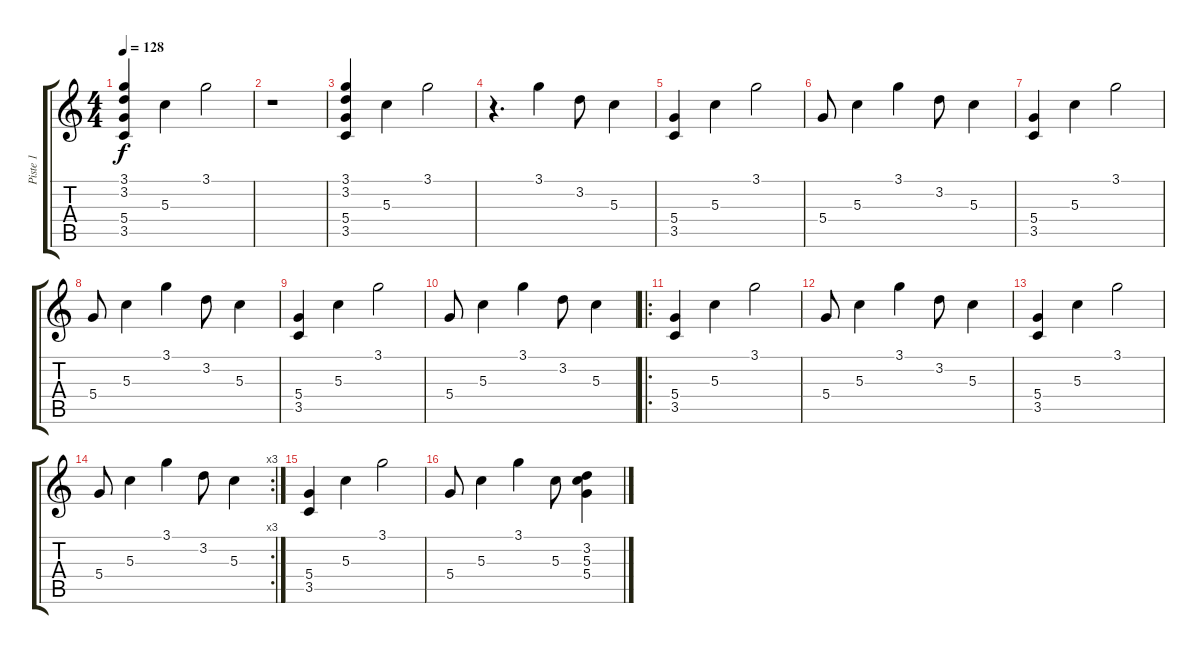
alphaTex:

\track ("Piste 1" "Piste 1") {instrument acousticguitarsteel}
\staff {score tabs}
\tuning (E4 B3 G3 D3 A2 E2) {hide}
\ts (4 4)
\tempo 128
\clef g2
\ks c
(3.1 3.2 5.4 3.5).4{dy f instrument acousticguitarsteel} 5.3.4 3.1.2 |
r.1 |
(3.1 3.2 5.4 3.5).4 5.3.4 3.1.2 |
r.4{d} 3.1.4 3.2.8 5.3.4 |
(5.4 3.5).4 5.3.4 3.1.2 |
5.4.8 5.3.4 3.1.4 3.2.8 5.3.4 |
(5.4 3.5).4 5.3.4 3.1.2 |
5.4.8 5.3.4 3.1.4 3.2.8 5.3.4 |
(5.4 3.5).4 5.3.4 3.1.2 |
5.4.8 5.3.4 3.1.4 3.2.8 5.3.4 |
\ro
(5.4 3.5).4 5.3.4 3.1.2 |
5.4.8 5.3.4 3.1.4 3.2.8 5.3.4 |
(5.4 3.5).4 5.3.4 3.1.2 |
\rc 3
5.4.8 5.3.4 3.1.4 3.2.8 5.3.4 |
(5.4 3.5).4 5.3.4 3.1.2 |
5.4.8 5.3.4 3.1.4 5.3.8 (3.2 5.3 5.4).4
